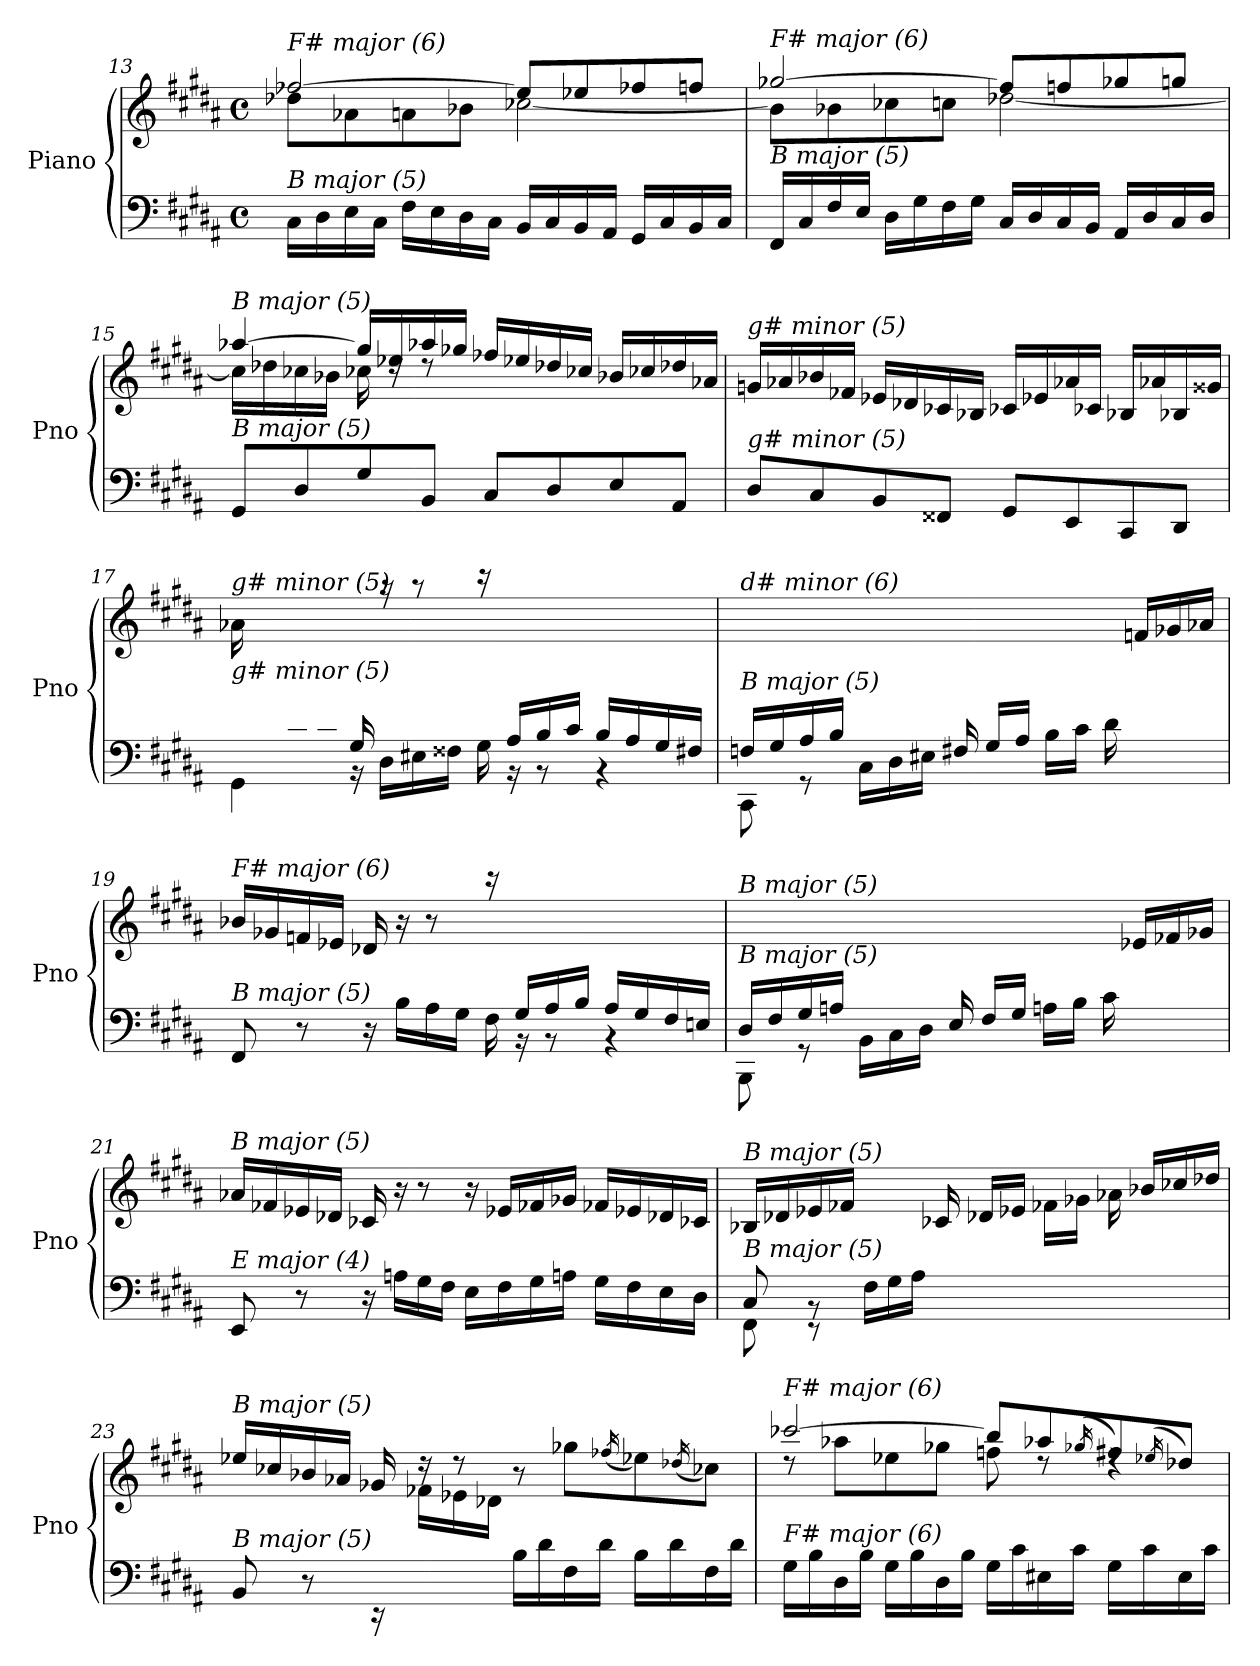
**kern	**kern
*part1	*part1
*staff2	*staff1
*I"Piano	*
*I'Pno	*
!!LO:LB:g=z
*clefF4	*clefG2
*k[f#c#g#d#a#]	*k[f#c#g#d#a#]
*M4/4	*M4/4
*met(c)	*met(c)
=13	=13
*	*^
!	!LO:TX:i:t=F# major (6)	!
!LO:TX:i:t=B major (5)	!	!
16C#\LL	[2ff-Xi/	8dd-Xi\L
16D#\	.	.
16E\	.	8a-Xi\
16C#\JJ	.	.
16F#\LL	.	8an\
16E\	.	.
16D#\	.	8b-Xi\J
16C#\JJ	.	.
16BB/LL	8ee/L]	[2cc-Xi\
16C#/	.	.
16BB/	8ee-Xi/	.
16AA#/JJ	.	.
16GG#/LL	8ff-Xi/	.
16C#/	.	.
16BB/	8ffni/J	.
16C#/JJ	.	.
=14	=14	=14
!	!LO:TX:i:t=F# major (6)	!
!LO:TX:i:t=B major (5)	!	!
16FF#/LL	[2gg-Xi/	8b\L]
16C#/	.	.
16F#/	.	8b-Xi\
16E/JJ	.	.
16D#\LL	.	8cc-Xi\
16G#\	.	.
16F#\	.	8ccni\J
16G#\JJ	.	.
16C#/LL	8ff#/L]	[2dd-Xi\
16D#/	.	.
16C#/	8ffni/	.
16BB/JJ	.	.
16AA#/LL	8gg-Xi/	.
16D#/	.	.
16C#/	8ggni/J	.
16D#/JJ	.	.
=15	=15	=15
*^	*	*
!	!	!LO:TX:i:t=B major (5)	!
!LO:TX:i:t=B major (5)	!	!	!
2ryy	8GG#/L	[4aa-Xi/	16cc#\LL]
.	.	.	16dd-Xi\
.	8D#/	.	16cc-Xi\
.	.	.	16b-Xi\JJ
.	8G#/	16gg#/LL]	16cc-Xi\
.	.	16ee-Xi/	16rdd
.	8BB/J	16aa-Xi/	8rdd
.	.	16gg-Xi/JJ	.
2ryy	8C#/L	16ff-Xi/LL	2ryy
.	.	16ee-Xi/	.
.	8D#/	16dd-Xi/	.
.	.	16cc-Xi/JJ	.
.	8E/	16b-Xi/LL	.
.	.	16cc-Xi/	.
.	8AA#/J	16dd-Xi/	.
.	.	16a-Xi/JJ	.
*v	*v	*	*
*	*v	*v
!!LO:PB:g=z
=16	=16
!	!LO:TX:i:t=g# minor (5)
!LO:TX:i:t=g# minor (5)	!
8D#/L	16gni/LL
.	16a-Xi/
8C#/	16b-Xi/
.	16f-Xi/JJ
8BB/	16e-Xi/LL
.	16d-Xi/
8FF##X/J	16c-Xi/
.	16B-Xi/JJ
8GG#/L	16c-Xi/LL
.	16e-Xi/
8EE/	16a-Xi/
.	16c-Xi/JJ
8CC#/	16B-Xi/LL
.	16a-Xi/
8DD#/J	16B-Xi/
.	16g##Xi/JJ
=17	=17
*^	*
!	!	!LO:TX:i:t=g# minor (5)
!LO:TX:i:t=g# minor (5)	!	!
16ryy	4GG#\	16a-Xi\LL
16B/	.	4ryy
16c#/	.	.
16d#/JJ	.	.
16G#/	16rBB	.
4ryy	16D#\LL	16raa
.	16E#X\	8raa
.	16F##X\JJ	.
.	16G#\	16rccc
16A#/LL	16rBB	4..ryy
16B/	8rBB	.
16c#/JJ	.	.
16B/LL	4rBB	.
16A#/	.	.
16G#/	.	.
16F#X/JJ	.	.
=18	=18	=18
!	!	!LO:TX:i:t=d# minor (6)
!LO:TX:i:t=B major (5)	!	!
16Fni/LL	8CC#\	4ryy
16G#/	.	.
16A#/	8rGG	.
16B/JJ	.	.
8.ryy	16C#\LL	8.ryy
.	16D#\	.
.	16E#Xj\JJ	.
16F#/	8.ryy	8.ryy
16G#/LL	.	.
16A#/JJ	.	.
4.ryy	16B\LL	8.ryy
.	16c#\JJ	.
.	16d#\	.
.	8.ryy	16fni/LL
.	.	16g-Xi/
.	.	16a-Xi/JJ
!!LO:LB:g=z
=19	=19	=19
!	!	!LO:TX:i:t=F# major (6)
!LO:TX:i:t=B major (5)	!	!
2ryy	8FF#/	16b-Xi/LL
.	.	16g-Xi/
.	8r	16fni/
.	.	16e-Xi/JJ
.	16r	16d-Xi/
.	16B\LL	16r
.	16A#\	8r
.	16G#\JJ	.
16ryy	16F#\	16rccc
16G#/LL	16rBB	4..ryy
16A#/	8rBB	.
16B/JJ	.	.
16A#/LL	4rBB	.
16G#/	.	.
16F#/	.	.
16En/JJ	.	.
=20	=20	=20
!	!	!LO:TX:i:t=B major (5)
!LO:TX:i:t=B major (5)	!	!
16D#/LL	8BBB\	4ryy
16F#/	.	.
16G#/	8rGG	.
16An/JJ	.	.
8.ryy	16BB\LL	8.ryy
.	16C#\	.
.	16D#\JJ	.
16E/	8.ryy	8.ryy
16F#/LL	.	.
16G#/JJ	.	.
4.ryy	16An\LL	8.ryy
.	16B\JJ	.
.	16c#\	.
.	8.ryy	16e-Xi/LL
.	.	16f-Xi/
.	.	16g-Xi/JJ
*v	*v	*
=21	=21
!	!LO:TX:i:t=B major (5)
!LO:TX:i:t=E major (4)	!
8EE/	16a-Xi/LL
.	16f-Xi/
8r	16e-Xi/
.	16d-Xi/JJ
16r	16c-Xi/
16An\LL	16r
16G#\	8r
16F#\JJ	.
16E\LL	16r
16F#\	16e-Xi/LL
16G#\	16f-Xi/
16An\JJ	16g-Xi/JJ
16G#\LL	16f-Xi/LL
16F#\	16e-Xi/
16E\	16d-Xi/
16D#\JJ	16c-Xi/JJ
!!LO:LB:g=z
=22	=22
*^	*^
*	*	*	*^
!	!	!LO:TX:i:t=B major (5)	!	!
!LO:TX:i:t=B major (5)	!	!	!	!
8C#/	8FF#\	16B-Xi/LL	2ryy	4ryy
.	.	16d-Xi/	.	.
8rBB	8r	16e-Xi/	.	.
.	.	16f-Xi/JJ	.	.
16F#\LL	2.ryy	8.ryy	.	2.ryy
16G#\	.	.	.	.
16A#\JJ	.	.	.	.
8.ryy	.	16c-Xi/	.	.
.	.	16d-Xi/LL	8ryy	.
.	.	16e-Xi/JJ	.	.
8.ryy	.	8.ryy	16f-Xi\LL	.
.	.	.	16g-Xi\JJ	.
.	.	.	16a-Xi\	.
8.ryy	.	16b-Xi/LL	8.ryy	.
.	.	16cc-Xi/	.	.
.	.	16dd-Xi/JJ	.	.
*v	*v	*	*	*
*	*	*v	*v
=23	=23	=23
!	!LO:TX:i:t=B major (5)	!
!LO:TX:i:t=B major (5)	!	!
8BB/	16ee-Xi/LL	4ryy
.	16cc-Xi/	.
8r	16b-Xi/	.
.	16a-Xi/JJ	.
16rEE	16g-Xi/	16ryy
8.ryy	16rdd	16f-Xi\LL
.	8rdd	16e-Xi\
.	.	16d-Xi\JJ
16B\LL	8r	2ryy
16d#\	.	.
16F#\	8gg-Xi\L	.
16d#\JJ	.	.
.	(16qff-Xi/	.
16B\LL	8ee-Xi\)	.
16d#\	.	.
.	(16qdd-Xi/	.
16F#\	8cc-Xi\J)	.
16d#\JJ	.	.
=24	=24	=24
!	!LO:TX:i:t=F# major (6)	!
!LO:TX:i:t=F# major (6)	!	!
16G#\LL	[2ccc-Xi/	8rdd
16B\	.	.
16D#\	.	8aa-Xi\L
16B\JJ	.	.
16G#\LL	.	8ee-Xi\
16B\	.	.
16D#\	.	8gg-Xi\J
16B\JJ	.	.
16G#\LL	8bb/L]	8ffni\
16c#\	.	.
16E#X\	8aa-Xi/	8rdd
16c#\JJ	.	.
.	(>16qgg-Xi/	.
16G#\LL	8ff#Xi/)	4rdd
16c#\	.	.
.	(>16qee-Xi/	.
16E#\	8dd-Xi/J)	.
16c#\JJ	.	.
*	*v	*v
=	=
*-	*-
